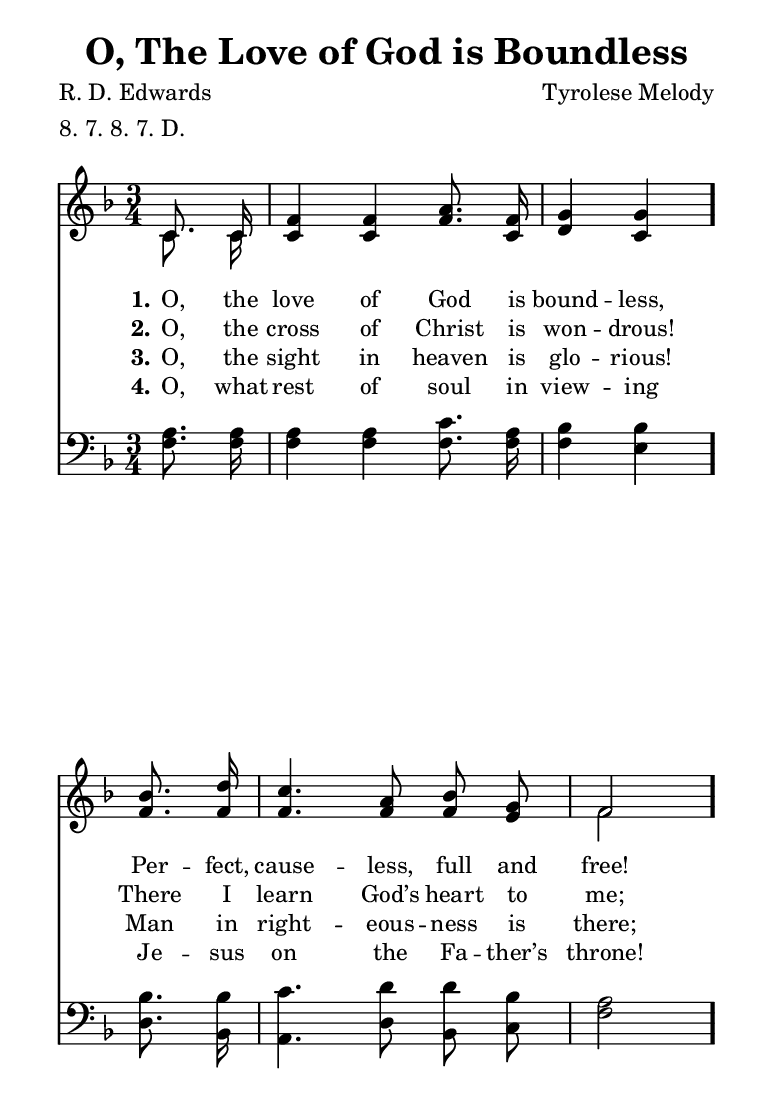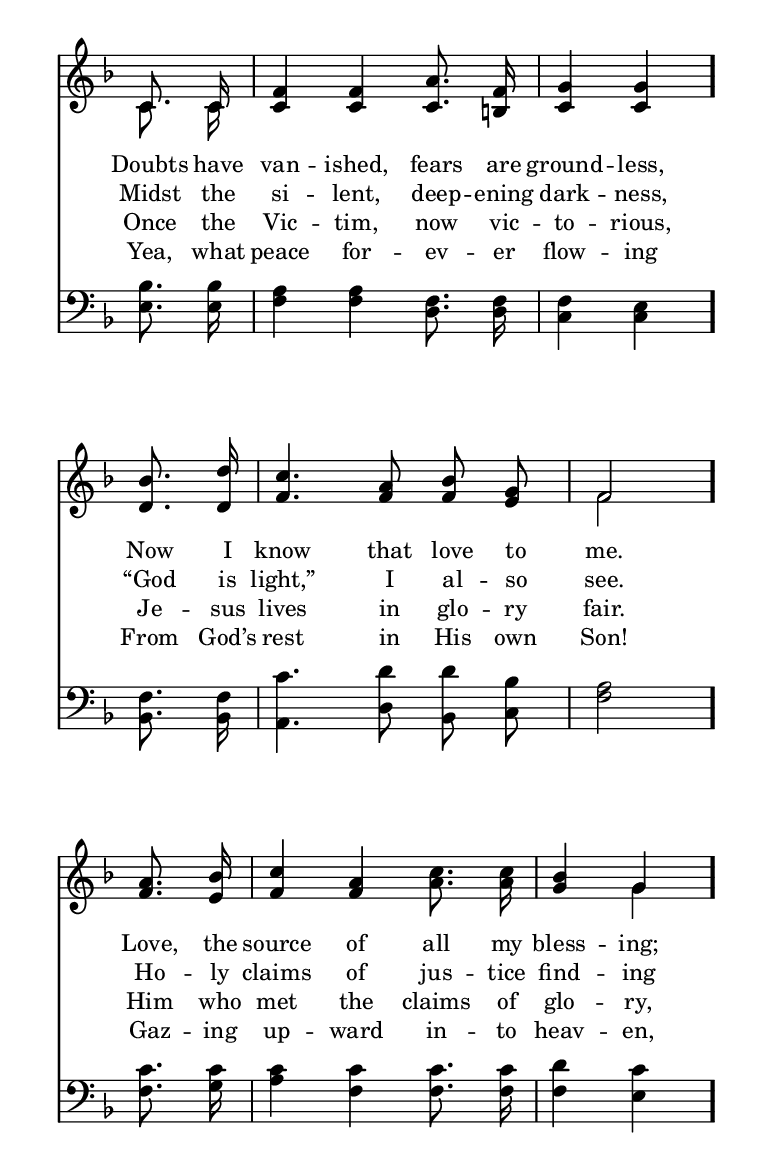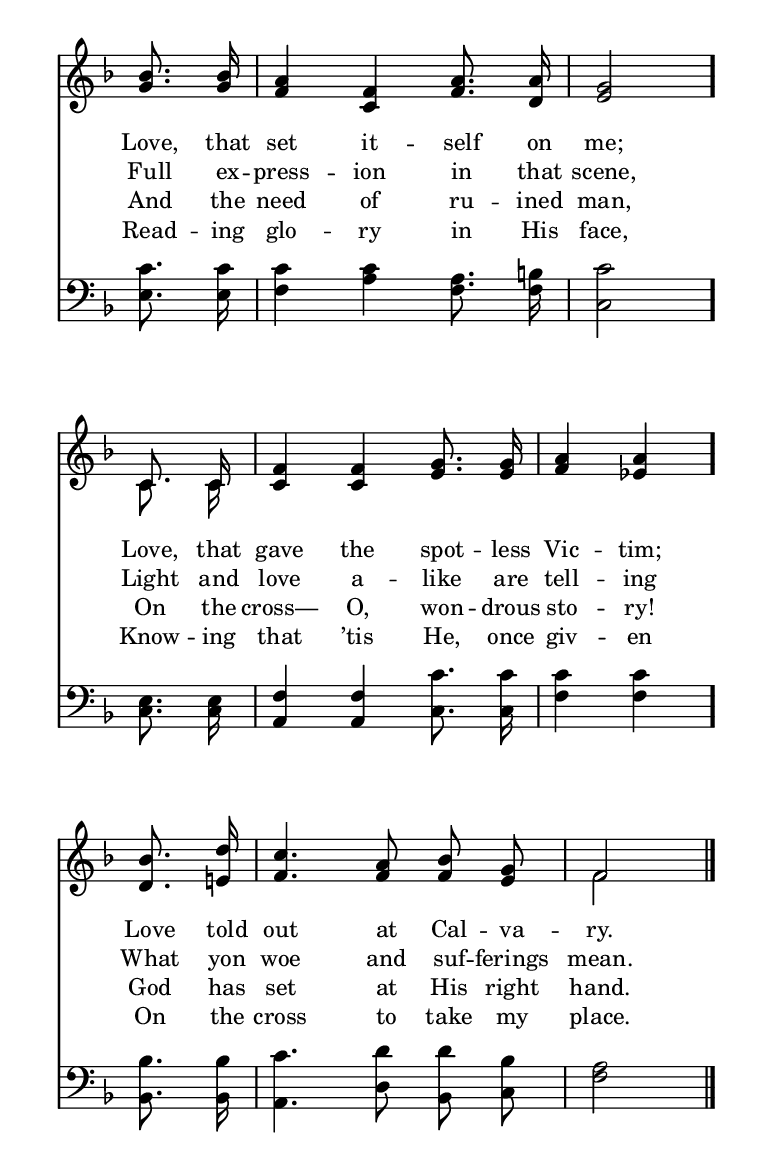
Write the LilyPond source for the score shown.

\include "common/global.ily"
\paper {
  \include "common/paper.ily"
  %ragged-bottom = ##t
  %ragged-last-bottom = ##t
  %systems-per-page = ##f
  %page-count = ##f
}

\header{
  hymnnumber = "109"
  title = "O, The Love of God is Boundless"
  tunename = "Tyrol"
  meter = "8. 7. 8. 7. D."
  poet = "R. D. Edwards"
  composer = "Tyrolese Melody"
  %copyright = ""
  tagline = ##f
}

% for fermata in MIDI
ta = { \tempo 4=80 }
tb = { \tempo 4=40 }

patternAA = { c8. c16 | c4 c4 c8. c16 | c4 c4 }
patternAB = { c8. c16 | c4 c4 c8. c16 | c2    }

patternBA = { c8. c16 | c4. c8 c8 c8  | c2    }

global = {
  \include "common/overrides.ily"
  \override Staff.TimeSignature.style = #'numbered
  \time 3/4
  \override Score.MetronomeMark.transparent = ##t % hide all fermata changes too
  \ta
  \key f \major
  \partial 4
  \autoBeamOff
}

notesSoprano = {
\global
\relative c' {

  \changePitch \patternAA { c c | f f a f | g g }
  \changePitch \patternBA { bes d | c a bes g | f }
  \changePitch \patternAA { c c | f f a f | g g }
  \changePitch \patternBA { bes d | c a bes g | f }

  \changePitch \patternAA { a bes | c a c c | bes g }
  \changePitch \patternAB { bes bes | a f a a | g }
  \changePitch \patternAA { c, c | f f g g | a a }
  \changePitch \patternBA { bes d | c a bes g | f }

  \bar "|."

}
}

notesAlto = {
\global
\relative e' {

  \changePitch \patternAA { c c | c c f c | d c }
  \changePitch \patternBA { f f | f f f e | f }
  \changePitch \patternAA { c c | c c c b! | c c }
  \changePitch \patternBA { d d | f f f e | f }
                         
  \changePitch \patternAA { f e | f f a a | g g }
  \changePitch \patternAB { g g | f c f d | e }
  \changePitch \patternAA { c c | c c e e | f ees }
  \changePitch \patternBA { d e! | f f f e | f }

}
}

notesTenor = {
\global
\relative a {

  \changePitch \patternAA { a a | a a c a | bes bes }
  \changePitch \patternBA { bes bes | c d d bes | a }
  \changePitch \patternAA { bes bes | a a f f | f e }
  \changePitch \patternBA { f f | c' d d bes | a }
                         
  \changePitch \patternAA { c c | c c c c | d c }
  \changePitch \patternAB { c c | c c a b! | c }
  \changePitch \patternAA { e, e | f f c' c | c c }
  \changePitch \patternBA { bes bes | c d d bes | a }

}
}

notesBass = {
\global
\relative f {

  \changePitch \patternAA { f f | f f f f | f e }
  \changePitch \patternBA { d bes | a d bes c | f }
  \changePitch \patternAA { e e | f f d d | c c }
  \changePitch \patternBA { bes bes | a d bes c | f }
                         
  \changePitch \patternAA { f g | a f f f | f e }
  \changePitch \patternAB { e e | f a f f | c }
  \changePitch \patternAA { c c | a a c c | f f }
  \changePitch \patternBA { bes, bes | a d bes c | f }

}
}

wordsA = \lyricmode {
\set stanza = "1."

O, the love of God is bound -- less, \bar "."
Per -- fect, cause -- less, full and free! \bar "." \break
Doubts have van -- ished, fears are ground -- less, \bar "."
Now I know that love to me. \bar "." \break
Love, the source of all my bless -- ing; \bar "."
Love, that set it -- self on me; \bar "." \break
Love, that gave the spot -- less Vic -- tim; \bar "."
Love told out at Cal -- va -- ry. \bar "." \break

}

wordsB = \lyricmode {
\set stanza = "2."

O, the cross of Christ is won -- drous!
There I learn God’s heart to me;
Midst the si -- lent, deep -- ening dark -- ness,
“God is light,” I al -- so see.
Ho -- ly claims of jus -- tice find -- ing
Full ex -- press -- ion in that scene,
Light and love a -- like are tell -- ing
What yon woe and suf -- ferings mean.

}

wordsC = \lyricmode {
\set stanza = "3."

O, the sight in heaven is glo -- rious!
Man in right -- eous -- ness is there;
Once the Vic -- tim, now vic -- to -- rious,
Je -- sus lives in glo -- ry fair.
Him who met the claims of glo -- ry,
And the need of ru -- ined man,
On the cross— O, won -- drous sto -- ry!
God has set at His right hand.

}

wordsD = \lyricmode {
\set stanza = "4."

O, what rest of soul in view -- ing
Je -- sus on the Fa -- ther’s throne!
Yea, what peace for -- ev -- er flow -- ing
From God’s rest in His own Son!
Gaz -- ing up -- ward in -- to heav -- en,
Read -- ing glo -- ry in His face,
Know -- ing that ’tis He, once giv -- en
On the cross to take my place.

}

\score {
  \context ChoirStaff <<
    \context Staff = upper <<
      \set Staff.autoBeaming = ##f
      \set ChoirStaff.systemStartDelimiter = #'SystemStartBar
      \set ChoirStaff.printPartCombineTexts = ##f
      \partcombine #'(2 . 9) \notesSoprano \notesAlto
      \context NullVoice = sopranos { \voiceOne << \notesSoprano >> }
      \context NullVoice = altos { \voiceTwo << \notesAlto >> }
      \context Lyrics = one   \lyricsto sopranos \wordsA
      \context Lyrics = two   \lyricsto sopranos \wordsB
      \context Lyrics = three \lyricsto sopranos \wordsC
      \context Lyrics = four  \lyricsto sopranos \wordsD
    >>
    \context Staff = men <<
      \set Staff.autoBeaming = ##f
      \clef bass
      \set ChoirStaff.printPartCombineTexts = ##f
      \partcombine #'(2 . 9) \notesTenor \notesBass
      \context NullVoice = tenors { \voiceOne << \notesTenor >> }
      \context NullVoice = basses { \voiceTwo << \notesBass >> }
    >>
  >>
  \layout {
    \include "common/layout.ily"
  }
  \midi{
    \include "common/midi.ily"
  }
}

\version "2.19.49"  % necessary for upgrading to future LilyPond versions.

% vi:set et ts=2 sw=2 ai nocindent syntax=lilypond:
